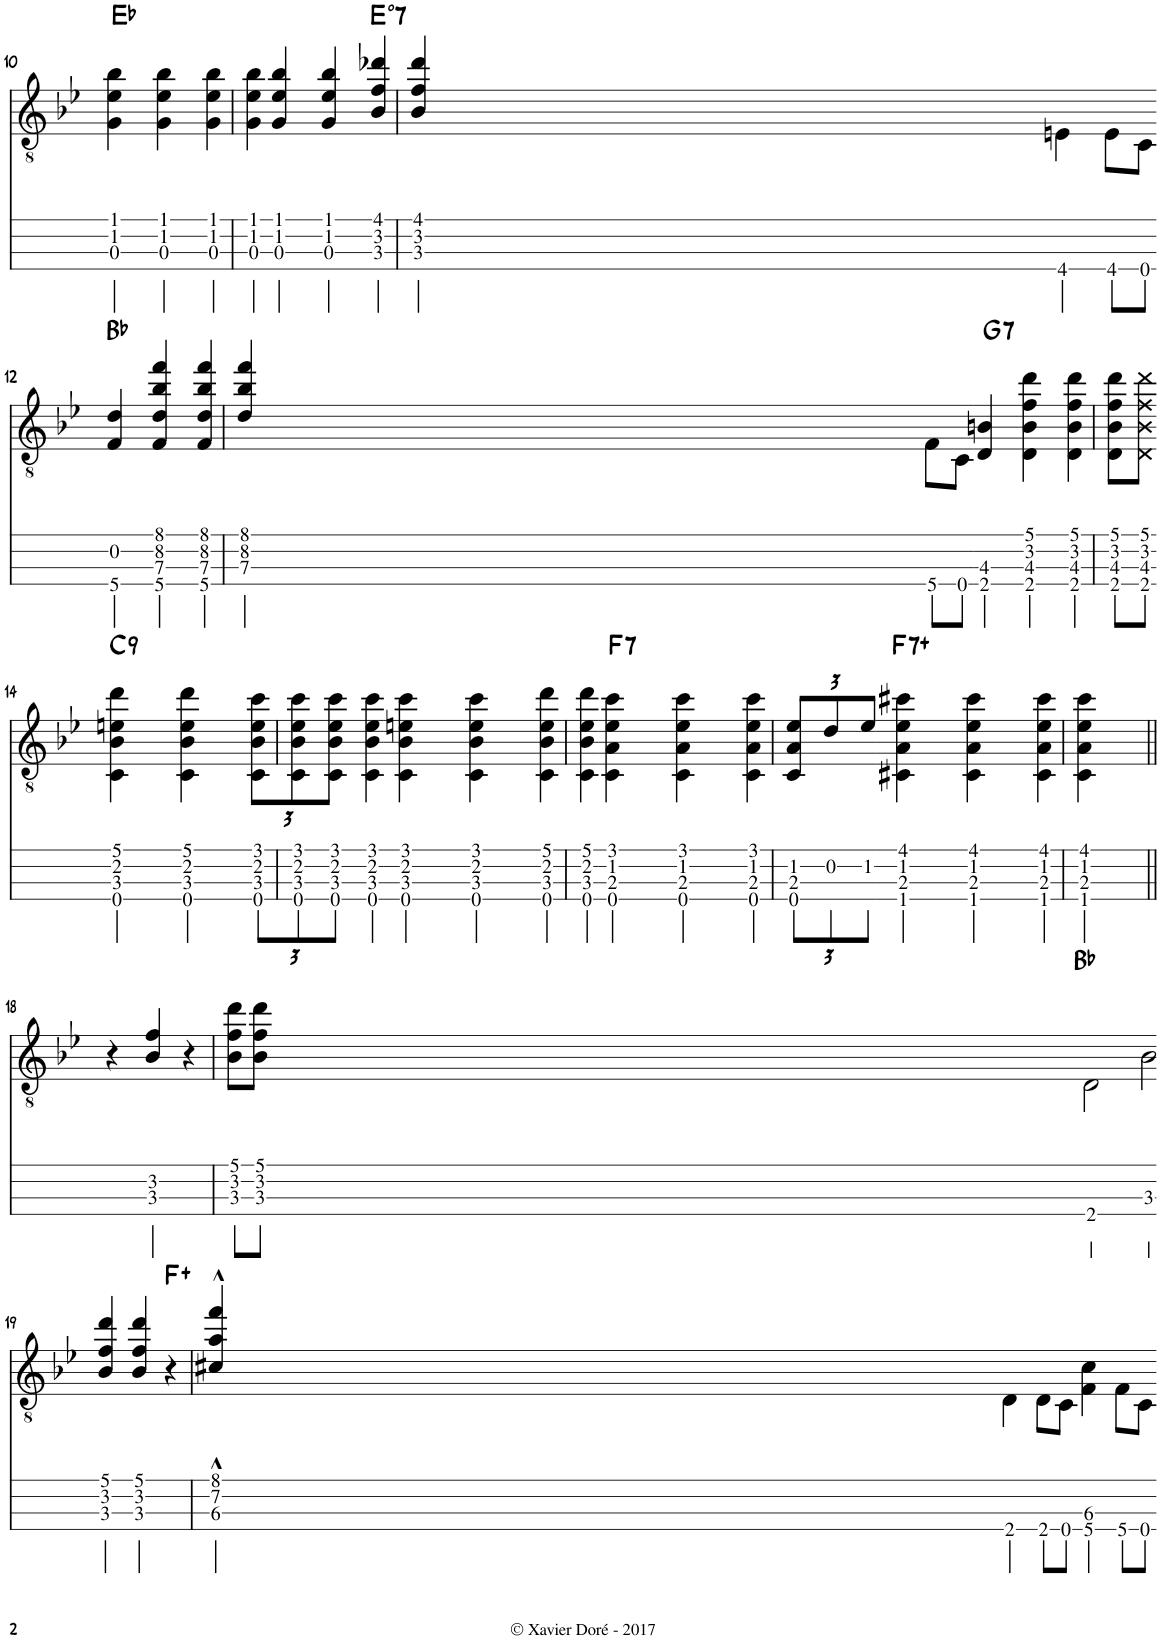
**kern	**kern	**harte
*part2	*part1	*part1
*staff2	*staff1	*
*I"Banjo ténor	*I"Banjo	*
*I'Bjo	*I'Bjo	*
!!LO:PB:g=z
*	*clefGv2	*
*Trd7c12	*Trd7c12	*
*k[b-e-]	*k[b-e-]	*
*M2/4	*M2/4	*
=10	=10	=10
4G\ 4e-\ 4b-\	4G\ 4e-\ 4b-\	Eb:maj
4G\ 4e-\ 4b-\	4G\ 4e-\ 4b-\	.
4G\ 4e-\ 4b-\	4G\ 4e-\ 4b-\	.
4G\ 4e-\ 4b-\	4G\ 4e-\ 4b-\	.
=11	=11	=11
*^	*^	*
4G\ 4e-\ 4b-\	00ryy	4G/ 4e-/ 4b-/	00ryy	.
4G\ 4e-\ 4b-\	.	4G/ 4e-/ 4b-/	.	.
!	!	!	!	!LO:H:kt=°
4B-\ 4f\ 4dd-X\	.	4B-/ 4f/ 4dd-X/	.	.
4B-\ 4f\ 4dd-\	.	4B-/ 4f/ 4dd-/	.	.
1ryy	.	1ryy	.	.
2%7ryy	.	2%7ryy	.	.
.	4En\	.	4En\	.
.	8E\L	.	8E\L	.
.	8C\J	.	8C\J	.
!!LO:LB:g=z	!!
=12	=12	=12	=12	=12
4F\ 4d\	00ryy	4F/ 4d/	00ryy	Bb:maj
4F\ 4d\ 4b-\ 4ff\	.	4F/ 4d/ 4b-/ 4ff/	.	.
4F\ 4d\ 4b-\ 4ff\	.	4F/ 4d/ 4b-/ 4ff/	.	.
4d\ 4b-\ 4ff\	.	4d/ 4b-/ 4ff/	.	.
1ryy	.	1ryy	.	.
00ryy	.	00ryy	.	.
.	2.ryy	.	2.ryy	.
.	8F\L	.	8F\L	.
.	8C\J	.	8C\J	.
=13	=13	=13	=13	=13
!	!	!	!	!LO:H:kt=7
*v	*v	*	*	*
*	*v	*v	*
4D\ 4Bn\	4D/ 4Bn/	G:7
4D\ 4B\ 4f\ 4dd\	4D\ 4B\ 4f\ 4dd\	.
4D\ 4B\ 4f\ 4dd\	4D\ 4B\ 4f\ 4dd\	.
8D\ 8B\ 8f\ 8dd\L	8D\ 8B\ 8f\ 8dd\L	.
8D\ 8B\ 8f\ 8dd\J	8D\ 8B\ 8f\ 8dd\J	.
!!LO:LB:g=z
=14	=14	=14
!	!	!LO:H:kt=9
4C\ 4B-\ 4en\ 4dd\	4C\ 4B-\ 4en\ 4dd\	C:9
4C\ 4B-\ 4e\ 4dd\	4C\ 4B-\ 4e\ 4dd\	.
*Xbrackettup	*Xbrackettup	*
12C\ 12B-\ 12e\ 12cc\L	12C\ 12B-\ 12e\ 12cc\L	.
12C\ 12B-\ 12e\ 12cc\	12C\ 12B-\ 12e\ 12cc\	.
12C\ 12B-\ 12e\ 12cc\J	12C\ 12B-\ 12e\ 12cc\J	.
4C\ 4B-\ 4e\ 4cc\	4C\ 4B-\ 4e\ 4cc\	.
=15	=15	=15
4C\ 4B-\ 4en\ 4cc\	4C\ 4B-\ 4en\ 4cc\	.
4C\ 4B-\ 4e\ 4cc\	4C\ 4B-\ 4e\ 4cc\	.
4C\ 4B-\ 4e\ 4dd\	4C\ 4B-\ 4e\ 4dd\	.
4C\ 4B-\ 4e\ 4dd\	4C\ 4B-\ 4e\ 4dd\	.
=16	=16	=16
!	!	!LO:H:kt=7
4C\ 4A\ 4e-\ 4cc\	4C\ 4A\ 4e-\ 4cc\	F:7
4C\ 4A\ 4e-\ 4cc\	4C\ 4A\ 4e-\ 4cc\	.
4C\ 4A\ 4e-\ 4cc\	4C\ 4A\ 4e-\ 4cc\	.
12C\ 12A\ 12e-\L	12C/ 12A/ 12e-/L	.
12d\	12d/	.
12e-\J	12e-/J	.
=17	=17	=17
!	!	!LO:H:kt=7+
4C#X\ 4A\ 4e-\ 4cc#X\	4C#X\ 4A\ 4e-\ 4cc#X\	F:aug(b7)
4C#\ 4A\ 4e-\ 4cc#\	4C#\ 4A\ 4e-\ 4cc#\	.
4C#\ 4A\ 4e-\ 4cc#\	4C#\ 4A\ 4e-\ 4cc#\	.
4C#\ 4A\ 4e-\ 4cc#\	4C#\ 4A\ 4e-\ 4cc#\	.
!!LO:LB:g=z
=18	=18	=18
*^	*^	*
4r	000ryy	4r	000ryy	.
4B-\ 4f\	.	4B-/ 4f/	.	.
4r	.	4r	.	.
8B-\ 8f\ 8dd\L	.	8B-\ 8f\ 8dd\L	.	.
8B-\ 8f\ 8dd\J	.	8B-\ 8f\ 8dd\J	.	.
000ryy	.	000ryy	.	.
.	2D\	.	2D\	Bb:maj
.	2B-\	.	2B-\	.
!!LO:LB:g=z	!!
=19	=19	=19	=19	=19
4B-\ 4f\ 4dd\	2%15ryy	4B-/ 4f/ 4dd/	2%15ryy	.
4B-\ 4f\ 4dd\	.	4B-/ 4f/ 4dd/	.	.
4r	.	4r	.	F:aug
4c#\^^ 4a\^^ 4ff\^^	.	4c#X/^^ 4a/^^ 4ff/^^	.	.
1ryy	.	1ryy	.	.
2%15ryy	.	2%15ryy	.	.
.	4D\	.	4D\	.
.	8D\L	.	8D\L	.
.	8C\J	.	8C\J	.
.	4F\ 4c#X\	.	4F\ 4c#\	.
.	8F\L	.	8F\L	.
.	8C\J	.	8C\J	.
*v	*v	*	*	*
*	*v	*v	*
=	=	=
*-	*-	*-
